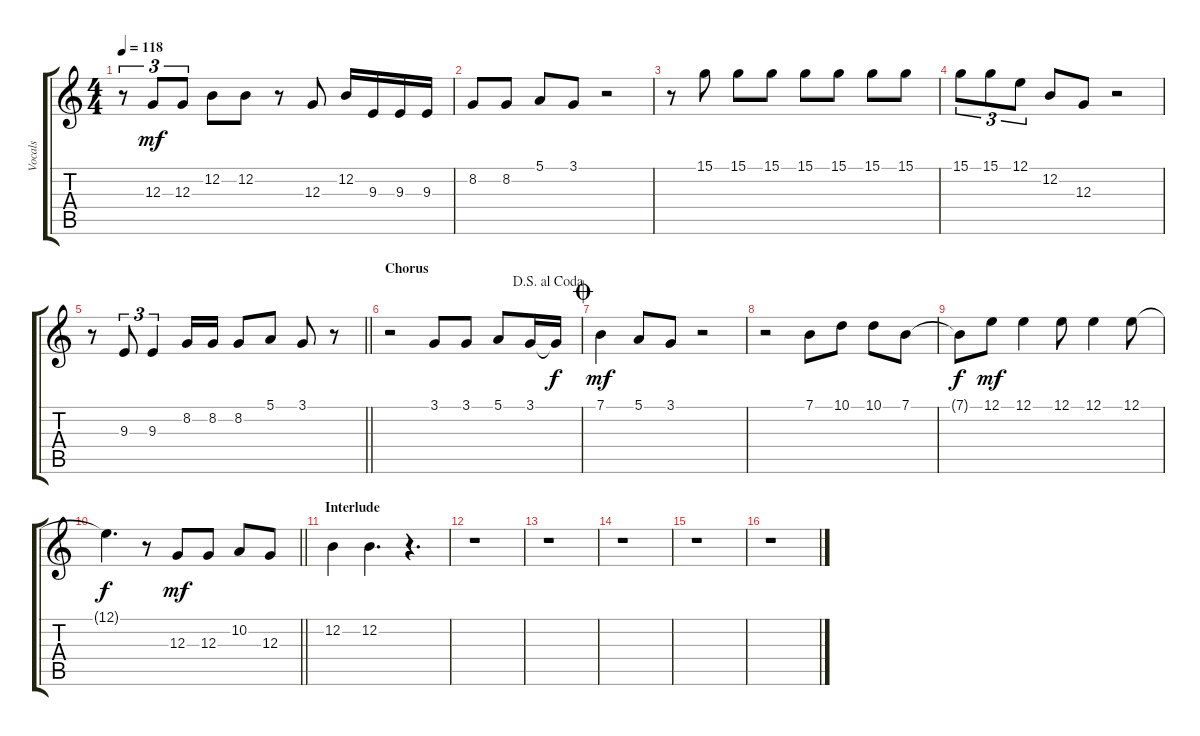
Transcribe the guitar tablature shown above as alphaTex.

\track ("Vocals" "Vocals") {instrument harmonica}
\staff {score tabs}
\tuning (E4 B3 G3 D3 A2 E2) {hide}
\ts (4 4)
\tempo 118
\clef g2
\ks c
r.8{tu (3 2) dy mf} 12.3.8{tu (3 2)} 12.3.8{tu (3 2)} 12.2.8 12.2.8 r.8 12.3.8 12.2.16 9.3.16 9.3.16 9.3.16 |
8.2.8 8.2.8 5.1.8 3.1.8 r.2 |
r.8 15.1.8 15.1.8 15.1.8 15.1.8 15.1.8 15.1.8 15.1.8 |
15.1.8{tu (3 2)} 15.1.8{tu (3 2)} 12.1.8{tu (3 2)} 12.2.8 12.3.8 r.2 |
\barLineRight lightlight
r.8 9.3.8{tu (3 2)} 9.3.4{tu (3 2)} 8.2.16 8.2.16 8.2.8 5.1.8 3.1.8 r.8 |
\section ("" "Chorus")
\jump dalsegnoalcoda
r.2 3.1.8 3.1.8 5.1.8 3.1.16 3.1{t}.16{dy f} |
\jump coda
7.1.4{dy mf} 5.1.8 3.1.8 r.2 |
r.2 7.1.8 10.1.8 10.1.8 7.1.8 |
7.1{t}.8{dy f} 12.1.8{dy mf} 12.1.4 12.1.8 12.1.4 12.1.8 |
\barLineRight lightlight
12.1{t}.4{d dy f} r.8 12.3.8{dy mf} 12.3.8 10.2.8 12.3.8 |
\section ("" "Interlude")
12.2.4 12.2.4{d} r.4{d} |
r.1 |
r.1 |
r.1 |
r.1 |
r.1
